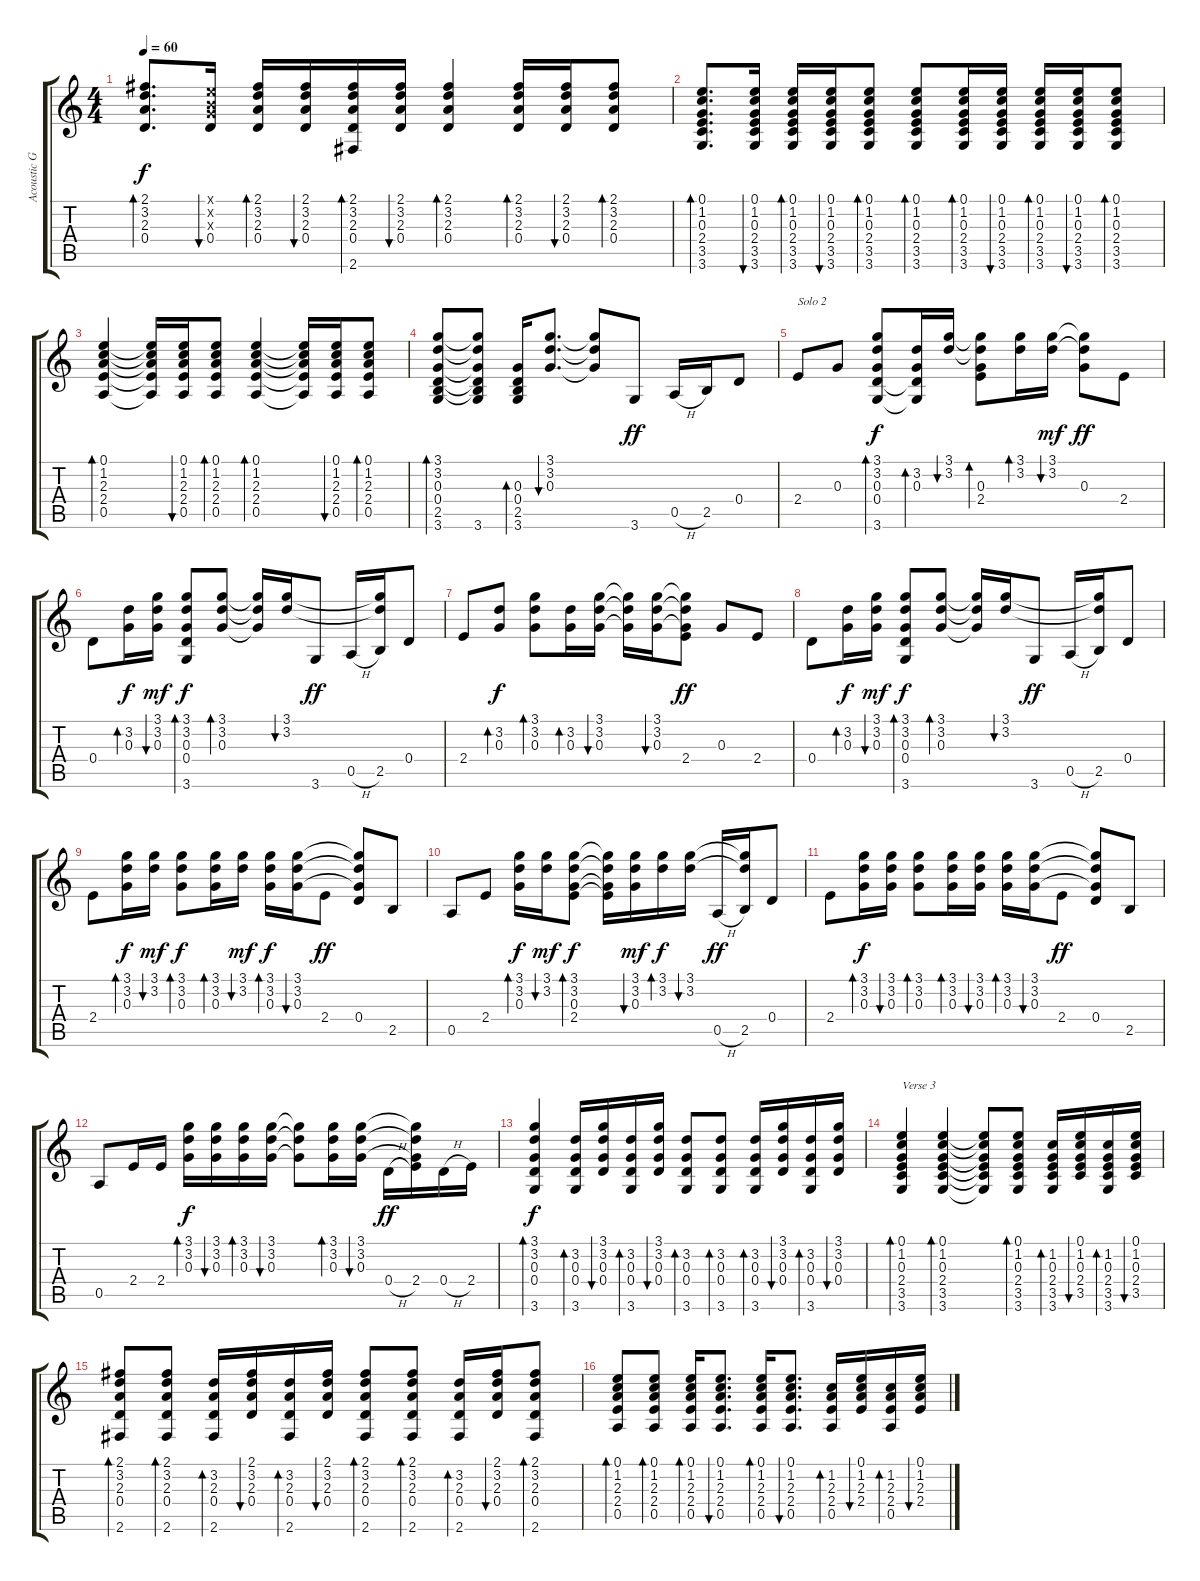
\track ("Acoustic Guitar" "Acoustic G") {instrument acousticguitarsteel}
\staff {score tabs}
\tuning (E4 B3 G3 D3 A2 E2) {hide}
\ts (4 4)
\tempo 60
\clef g2
\ks c
(2.1 3.2 2.3 0.4).8{d bd 30 dy f} (0.1{x} 0.2{x} 0.3{x} 0.4).16{bu 30} (2.1 3.2 2.3 0.4).16{bd 30} (2.1 3.2 2.3 0.4).16{bu 30} (2.1 3.2 2.3 0.4 2.6).16{bd 30} (2.1 3.2 2.3 0.4).16{bu 30} (2.1 3.2 2.3 0.4).4{bd 30} (2.1 3.2 2.3 0.4).16{bd 30} (2.1 3.2 2.3 0.4).16{bu 30} (2.1 3.2 2.3 0.4).8{bd 30} |
(0.1 1.2 0.3 2.4 3.5 3.6).8{d bd 30} (0.1 1.2 0.3 2.4 3.5 3.6).16{bu 30} (0.1 1.2 0.3 2.4 3.5 3.6).16{bd 30} (0.1 1.2 0.3 2.4 3.5 3.6).16{bu 30} (0.1 1.2 0.3 2.4 3.5 3.6).8{bd 30} (0.1 1.2 0.3 2.4 3.5 3.6).8{bd 30} (0.1 1.2 0.3 2.4 3.5 3.6).16{bd 30} (0.1 1.2 0.3 2.4 3.5 3.6).16{bu 30} (0.1 1.2 0.3 2.4 3.5 3.6).16{bd 30} (0.1 1.2 0.3 2.4 3.5 3.6).16{bu 30} (0.1 1.2 0.3 2.4 3.5 3.6).8{bd 30} |
(0.1 1.2 2.3 2.4 0.5).4{bd 30} (0.1{t} 1.2{t} 2.3{t} 2.4{t} 0.5{t}).16 (0.1 1.2 2.3 2.4 0.5).16{bu 30} (0.1 1.2 2.3 2.4 0.5).8{bd 30} (0.1 1.2 2.3 2.4 0.5).4{bd 30} (0.1{t} 1.2{t} 2.3{t} 2.4{t} 0.5{t}).16 (0.1 1.2 2.3 2.4 0.5).16{bu 30} (0.1 1.2 2.3 2.4 0.5).8{bd 30} |
(3.1 3.2 0.3 0.4 2.5 3.6).8{bd 30} (3.1{t} 3.2{t} 0.3{t} 0.4{t} 2.5{t} 3.6).8 (0.3 0.4 2.5 3.6).16{bd 30} (3.1 3.2 0.3).8{d bu 30} (3.1{t} 3.2{t} 0.3{t}).8 3.6.8{dy ff} 0.5{h}.16 2.5.16 0.4.8 |
2.4.8{txt "Solo 2" volume 16} 0.3.8 (3.1 3.2 0.3 0.4 3.6).8{bd 30 dy f} (3.2 0.3 0.4{t} 3.6{t}).16{bd 30} (3.1 3.2).16{bu 30} (3.1{t} 3.2{t} 0.3 2.4).8{bd 30} (3.1 3.2).16{bd 30} (3.1 3.2).16{bu 30 dy mf} (3.1{t} 3.2{t} 0.3).8{dy ff} 2.4.8 |
0.4.8 (3.2 0.3).16{bd 30 dy f} (3.1 3.2 0.3).16{bu 30 dy mf} (3.1 3.2 0.3 0.4 3.6).8{bd 30 dy f} (3.1 3.2 0.3).8{bd 30} (3.1{t} 3.2{t} 0.3{t}).16 (3.1 3.2).16{bu 30} 3.6.8{dy ff} 0.5{h}.16 (3.1{t} 3.2{t} 2.5).16 0.4.8 |
2.4.8 (3.2 0.3).8{bd 30 dy f} (3.1 3.2 0.3).8{bd 30} (3.2 0.3).16{bd 30} (3.1 3.2 0.3).16{bu 30} (3.1{t} 3.2{t} 0.3{t}).16 (3.1 3.2 0.3).16{bu 30} (3.1{t} 3.2{t} 0.3{t} 2.4).8{dy ff} 0.3.8 2.4.8 |
0.4.8 (3.2 0.3).16{bd 30 dy f} (3.1 3.2 0.3).16{bu 30 dy mf} (3.1 3.2 0.3 0.4 3.6).8{bd 30 dy f} (3.1 3.2 0.3).8{bd 30} (3.1{t} 3.2{t} 0.3{t}).16 (3.1 3.2).16{bu 30} 3.6.8{dy ff} 0.5{h}.16 (3.1{t} 3.2{t} 2.5).16 0.4.8 |
2.4.8 (3.1 3.2 0.3).16{bd 30 dy f} (3.1 3.2).16{bu 30 dy mf} (3.1 3.2 0.3).8{bd 30 dy f} (3.1 3.2 0.3).16{bd 30} (3.1 3.2).16{bu 30 dy mf} (3.1 3.2 0.3).16{bd 30 dy f} (3.1 3.2 0.3).16{bu 30} 2.4.8{dy ff} (3.1{t} 3.2{t} 0.3{t} 0.4).8 2.5.8 |
0.5.8 2.4.8 (3.1 3.2 0.3).16{bd 30 dy f} (3.1 3.2).16{bu 30 dy mf} (3.1 3.2 0.3 2.4).8{bd 30 dy f} (3.1{t} 3.2{t} 0.3{t} 2.4{t}).16 (3.1 3.2 0.3).16{bu 30 dy mf} (3.1 3.2).16{bd 30 dy f} (3.1 3.2).16{bu 30} 0.5{h}.16{dy ff} (3.1{t} 3.2{t} 2.5).16 0.4.8 |
2.4.8 (3.1 3.2 0.3).16{bd 30 dy f} (3.1 3.2 0.3).16{bu 30} (3.1 3.2 0.3).8{bd 30} (3.1 3.2 0.3).16{bd 30} (3.1 3.2 0.3).16{bu 30} (3.1 3.2 0.3).16{bd 30} (3.1 3.2 0.3).16{bu 30} 2.4.8{dy ff} (3.1{t} 3.2{t} 0.3{t} 0.4).8 2.5.8 |
0.5.8 2.4.16 2.4.16 (3.1 3.2 0.3).16{bd 30 dy f} (3.1 3.2 0.3).16{bu 30} (3.1 3.2 0.3).16{bd 30} (3.1 3.2 0.3).16{bu 30} (3.1{t} 3.2{t} 0.3{t}).8 (3.1 3.2 0.3).16{bd 30} (3.1 3.2 0.3).16{bu 30} 0.4{h}.16{dy ff} (3.1{t} 3.2{t} 0.3{t} 2.4).16 0.4{h}.16 2.4.16 |
(3.1 3.2 0.3 0.4 3.6).4{bd 30 dy f} (3.2 0.3 0.4 3.6).16{bd 30} (3.1 3.2 0.3 0.4).16{bu 30} (3.2 0.3 0.4 3.6).16{bd 30} (3.1 3.2 0.3 0.4).16{bu 30} (3.2 0.3 0.4 3.6).8{bd 30} (3.2 0.3 0.4 3.6).8{bd 30} (3.2 0.3 0.4 3.6).16{bd 30} (3.1 3.2 0.3 0.4).16{bu 30} (3.2 0.3 0.4 3.6).16{bd 30} (3.1 3.2 0.3 0.4).16{bu 30} |
(0.1 1.2 0.3 2.4 3.5 3.6).4{bd 60 txt "Verse 3" volume 13} (0.1 1.2 0.3 2.4 3.5 3.6).4{bd 60} (0.1{t} 1.2{t} 0.3{t} 2.4{t} 3.5{t} 3.6{t}).8 (0.1 1.2 0.3 2.4 3.5 3.6).8{bd 30} (1.2 0.3 2.4 3.5 3.6).16{bd 30} (0.1 1.2 0.3 2.4 3.5).16{bu 30} (1.2 0.3 2.4 3.5 3.6).16{bd 30} (0.1 1.2 0.3 2.4 3.5).16{bu 30} |
(2.1 3.2 2.3 0.4 2.6).8{bd 30} (2.1 3.2 2.3 0.4 2.6).8{bd 30} (3.2 2.3 0.4 2.6).16{bd 30} (2.1 3.2 2.3 0.4).16{bu 30} (3.2 2.3 0.4 2.6).16{bd 30} (2.1 3.2 2.3 0.4).16{bu 30} (2.1 3.2 2.3 0.4 2.6).8{bd 30} (2.1 3.2 2.3 0.4 2.6).8{bd 30} (3.2 2.3 0.4 2.6).16{bd 30} (2.1 3.2 2.3 0.4).16{bu 30} (2.1 3.2 2.3 0.4 2.6).8{bd 30} |
(0.1 1.2 2.3 2.4 0.5).8{bd 30} (0.1 1.2 2.3 2.4 0.5).8{bd 30} (0.1 1.2 2.3 2.4 0.5).16{bd 30} (0.1 1.2 2.3 2.4 0.5).8{d bu 30} (0.1 1.2 2.3 2.4 0.5).16{bd 30} (0.1 1.2 2.3 2.4 0.5).8{d bu 30} (1.2 2.3 2.4 0.5).16{bd 30} (0.1 1.2 2.3 2.4).16{bu 30} (1.2 2.3 2.4 0.5).16{bd 30} (0.1 1.2 2.3 2.4).16{bu 30}
